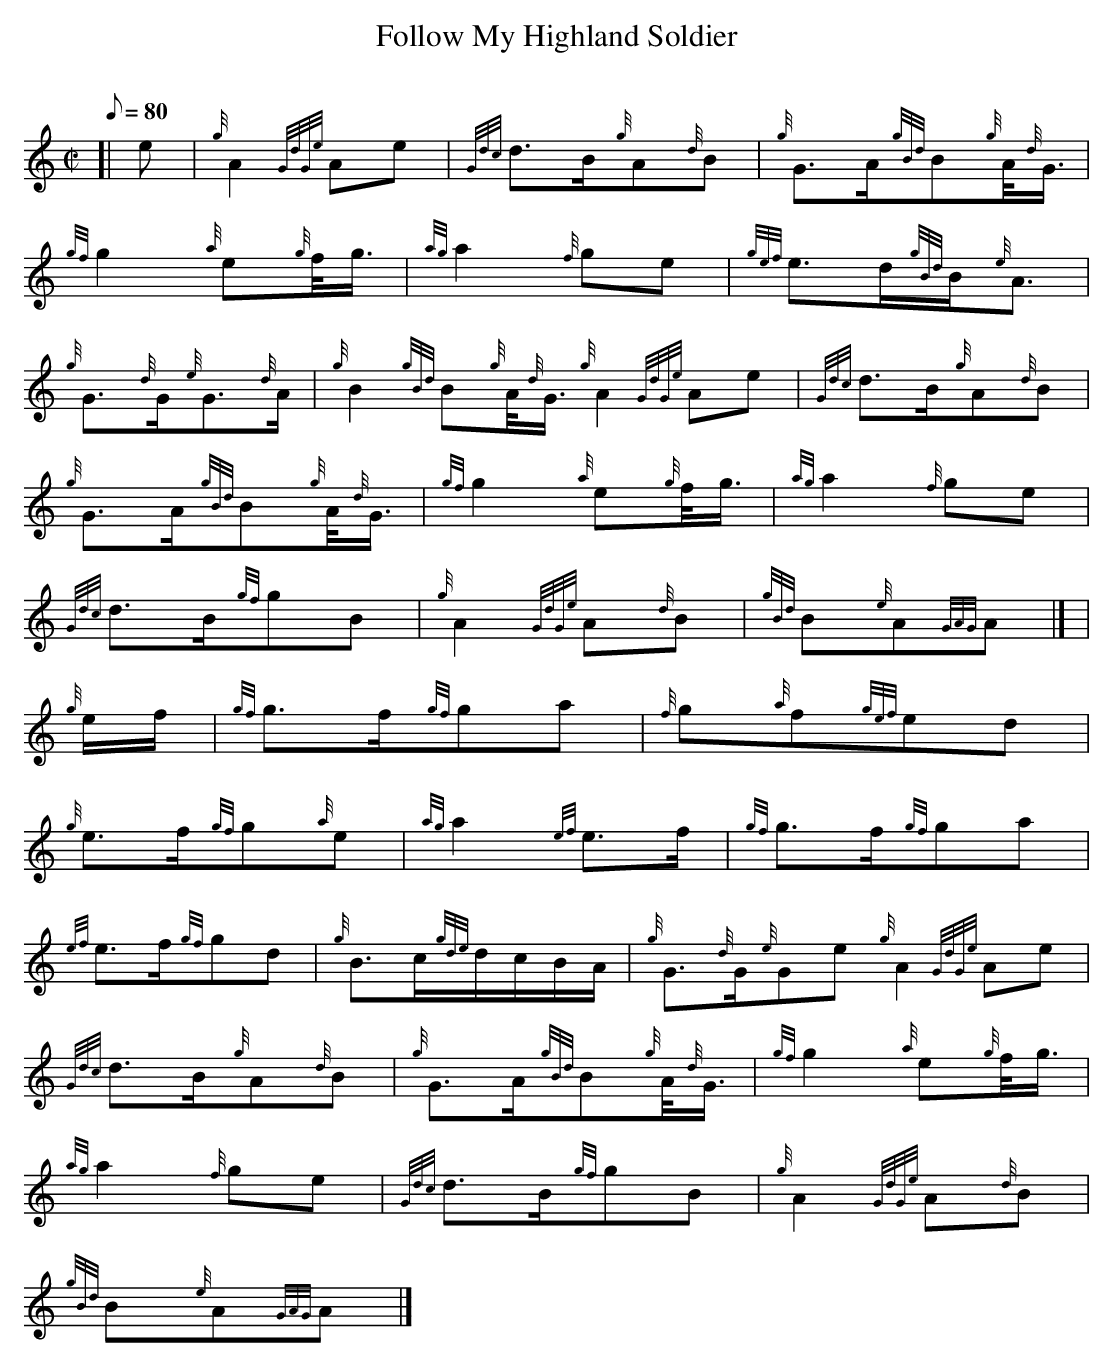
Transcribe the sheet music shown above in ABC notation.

X:1
T:Follow My Highland Soldier
M:C|
L:1/8
Q:80
C:
K:HP
[| e | \
{g}A2{GdGe}Ae | \
{Gdc}d3/2B/2{g}A{d}B | \
{g}G3/2A/2{gBd}B{g}A/4{d}G3/4 |
{gf}g2{a}e{g}f/4g3/4 | \
{ag}a2{f}ge | \
{gef}e3/2d/2{gBd}B/2{e}A3/2 |
{g}G3/2{d}G/2{e}G3/2{d}A/2 | \
{g}B2{gBd}B{g}A/4{d}G3/4{g}A2{GdGe}Ae | \
{Gdc}d3/2B/2{g}A{d}B |
{g}G3/2A/2{gBd}B{g}A/4{d}G3/4 | \
{gf}g2{a}e{g}f/4g3/4 | \
{ag}a2{f}ge |
{Gdc}d3/2B/2{gf}gB | \
{g}A2{GdGe}A{d}B | \
{gBd}B{e}A{GAG}A|] [ |
{g}e/2f/2 | \
{gf}g3/2f/2{gf}ga | \
{f}g{a}f{gef}ed |
{g}e3/2f/2{gf}g{a}e | \
{ag}a2{ef}e3/2f/2 | \
{gf}g3/2f/2{gf}ga |
{ef}e3/2f/2{gf}gd | \
{g}B3/2c/2{gde}d/2c/2B/2A/2 | \
{g}G3/2{d}G/2{e}Ge{g}A2{GdGe}Ae |
{Gdc}d3/2B/2{g}A{d}B | \
{g}G3/2A/2{gBd}B{g}A/4{d}G3/4 | \
{gf}g2{a}e{g}f/4g3/4 |
{ag}a2{f}ge | \
{Gdc}d3/2B/2{gf}gB | \
{g}A2{GdGe}A{d}B |
{gBd}B{e}A{GAG}A|]
